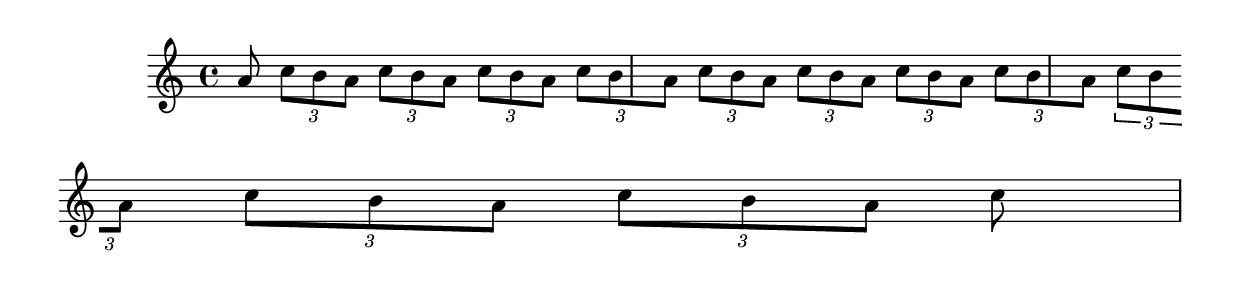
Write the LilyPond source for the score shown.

%% Do not edit this file; it is auto-generated from LSR http://lsr.dsi.unimi.it
%% This file is in the public domain.
\version "2.11.53"

\header {
  lsrtags = "rhythms"

 doctitlees = "Permitir saltos de línea dentro de grupos especiales con barra"
 texidoces = "
Este ejemplo artificial muestra cómo se pueden permitir tanto los
saltos de línea manuales como los automáticos dentro de un grupo de
valoración especial unido por una barra.  Observe que estos grupos
sincopados se deben barrar manualmente.

"

  texidoc = "
This artificial example shows how both manual and automatic line breaks
may be permitted to within a beamed tuplet. Note that such off-beat
tuplets have to be beamed manually.

"
  doctitle = "Permitting line breaks within beamed tuplets"
} % begin verbatim
\layout {
  \context {
    \Voice
    % Permit line breaks within tuplets
    \remove "Forbid_line_break_engraver"
    % Allow beams to be broken at line breaks
    \override Beam #'breakable = ##t
  }
}
\relative c'' {
  a8
  \repeat unfold 8 { \times 2/3 { c[ b a] } }
  % Insert a manual line break within a tuplet
  \times 2/3 { c[ b \bar "" \break a] }
  \repeat unfold 2 { \times 2/3 { c[ b a] } }
  c8
}
